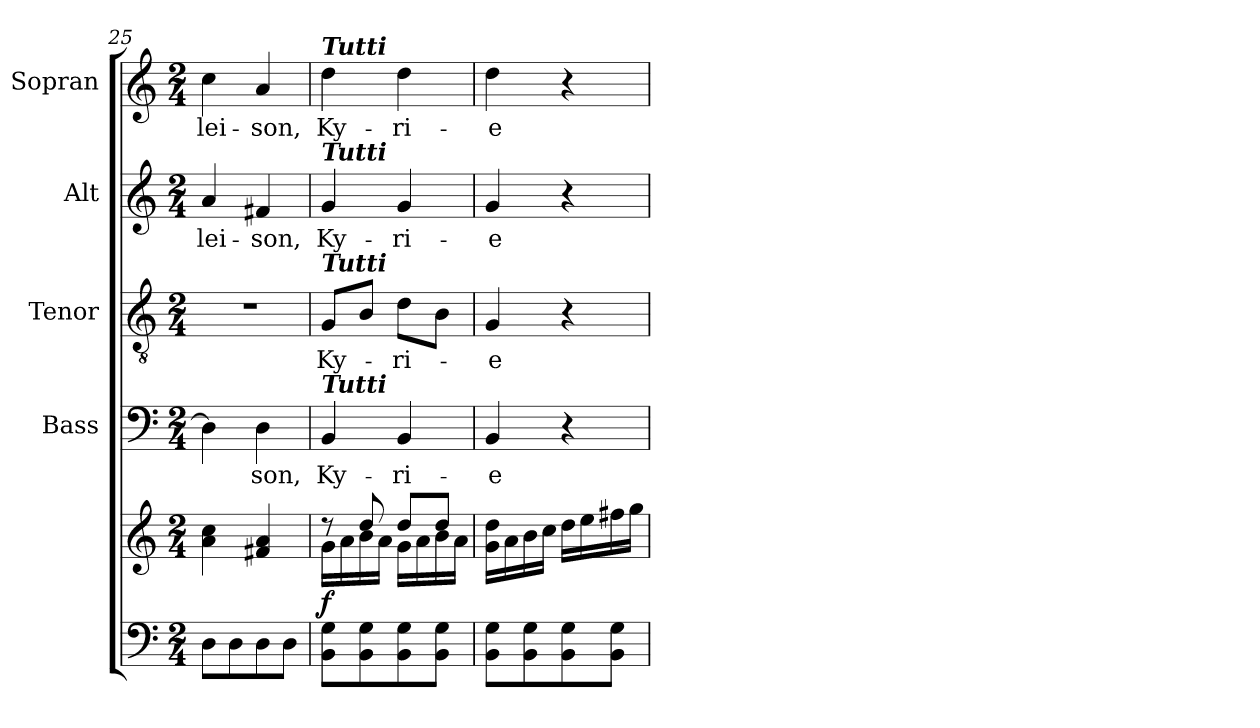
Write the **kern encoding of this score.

**kern	**kern	**dynam	**kern	**text	**kern	**text	**kern	**text	**kern	**text
*part5	*part5	*part5	*part4	*part4	*part3	*part3	*part2	*part2	*part1	*part1
*staff6	*staff5	*staff5/6	*staff4	*staff4	*staff3	*staff3	*staff2	*staff2	*staff1	*staff1
*	*	*	*I"Bass	*	*I"Tenor	*	*I"Alt	*	*I"Sopran	*
*	*	*	*I'B.	*	*I'T.	*	*I'A.	*	*I'S.	*
*clefF4	*clefG2	*	*clefF4	*	*clefGv2	*	*clefG2	*	*clefG2	*
*k[]	*k[]	*	*k[]	*	*k[]	*	*k[]	*	*k[]	*
*C:	*C:	*	*C:	*	*C:	*	*C:	*	*C:	*
*M2/4	*M2/4	*	*M2/4	*	*M2/4	*	*M2/4	*	*M2/4	*
=25	=25	=25	=25	=25	=25	=25	=25	=25	=25	=25
!	!	!	!	!	!	!	!	!LO:LY:b	!	!LO:LY:b
8D\L	4a\ 4cc\	.	4D\]	.	2r	.	4a/	-lei-	4cc\	-lei-
8D\	.	.	.	.	.	.	.	.	.	.
!	!	!	!	!LO:LY:b	!	!	!	!LO:LY:b	!	!LO:LY:b
8D\	4f#X/ 4a/	.	4D\	-son,	.	.	4f#X/	-son,	4a/	-son,
8D\J	.	.	.	.	.	.	.	.	.	.
=26	=26	=26	=26	=26	=26	=26	=26	=26	=26	=26
*	*^	*	*	*	*	*	*	*	*	*
!	!	!	!	!	!	!	!	!	!	!LO:TX:a:Bi:t=Tutti	!
!	!	!	!	!	!	!	!	!LO:TX:a:Bi:t=Tutti	!	!	!
!	!	!	!	!	!	!LO:TX:a:Bi:t=Tutti	!	!	!	!	!
!	!	!	!	!LO:TX:a:Bi:t=Tutti	!	!	!	!	!	!	!
!	!	!	!LO:DY:b	!	!LO:LY:b	!	!LO:LY:b	!	!LO:LY:b	!	!LO:LY:b
8BB\ 8G\L	8rdd	16g\LL	f	4BB/	Ky-	8G/L	Ky-	4g/	Ky-	4dd\	Ky-
.	.	16a\	.	.	.	.	.	.	.	.	.
8BB\ 8G\	8dd/	16b\	.	.	.	8B/J	.	.	.	.	.
.	.	16a\JJ	.	.	.	.	.	.	.	.	.
!	!	!	!	!	!LO:LY:b	!	!LO:LY:b	!	!LO:LY:b	!	!LO:LY:b
8BB\ 8G\	8dd/L	16g\LL	.	4BB/	-ri-	8d\L	-ri-	4g/	-ri-	4dd\	-ri-
.	.	16a\	.	.	.	.	.	.	.	.	.
8BB\ 8G\J	8dd/J	16b\	.	.	.	8B\J	.	.	.	.	.
.	.	16a\JJ	.	.	.	.	.	.	.	.	.
=27	=27	=27	=27	=27	=27	=27	=27	=27	=27	=27	=27
!	!	!	!	!	!LO:LY:b	!	!LO:LY:b	!	!LO:LY:b	!	!LO:LY:b
*	*v	*v	*	*	*	*	*	*	*	*	*
8BB\ 8G\L	16g\ 16dd\LL	.	4BB/	-e	4G/	-e	4g/	-e	4dd\	-e
.	16a\	.	.	.	.	.	.	.	.	.
8BB\ 8G\	16b\	.	.	.	.	.	.	.	.	.
.	16cc\JJ	.	.	.	.	.	.	.	.	.
8BB\ 8G\	16dd\LL	.	4r	.	4r	.	4r	.	4r	.
.	16ee\	.	.	.	.	.	.	.	.	.
8BB\ 8G\J	16ff#X\	.	.	.	.	.	.	.	.	.
.	16gg\JJ	.	.	.	.	.	.	.	.	.
=	=	=	=	=	=	=	=	=	=	=
*-	*-	*-	*-	*-	*-	*-	*-	*-	*-	*-
